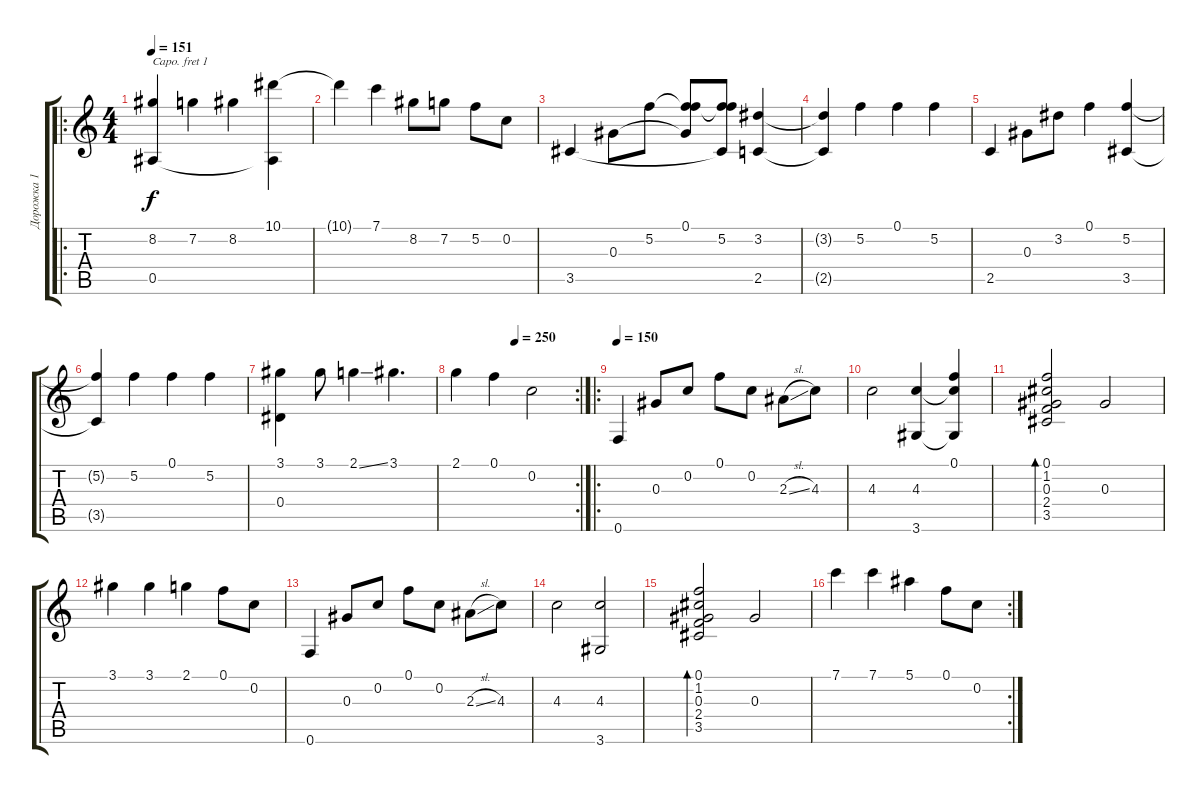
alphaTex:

\track ("Дорожка 1" "Дорожка 1") {instrument acousticguitarnylon}
\staff {score tabs}
\capo 1
\tuning (E4 B3 G3 D3 A2 E2) {hide}
\ro
\ts (4 4)
\tempo 151
\clef g2
\ks c
(8.2 0.5).4{dy f} 7.2.4 8.2.4 (10.1 0.5{t}).4 |
10.1{t}.4 7.1.4 8.2.8 7.2.8 5.2.8 0.2.8 |
3.5.4 0.3.8 5.2.8 (0.1 5.2{t} 0.3{t}).8 (0.1{t} 5.2 3.5{t}).8 (3.2 2.5).4 |
(3.2{t} 2.5{t}).4 5.2.4 0.1.4 5.2.4 |
2.5.4 0.3.8 3.2.8 0.1.4 (5.2 3.5).4 |
(5.2{t} 3.5{t}).4 5.2.4 0.1.4 5.2.4 |
(3.1 0.4).4 3.1.8 2.1{ss}.4 3.1.4{d} |
\rc 2
\tempo (250 0.5)
2.1.4 0.1.4 0.2.2 |
\ro
\tempo 150
0.6.4 0.3.8 0.2.8 0.1.8 0.2.8 2.3{sl}.8 4.3.8 |
4.3.2 (4.3 3.6).4 (0.1 4.3{t} 3.6{t}).4 |
(0.1 1.2 0.3 2.4 3.5).2{bd 480} 0.3.2 |
3.1.4 3.1.4 2.1.4 0.1.8 0.2.8 |
0.6.4 0.3.8 0.2.8 0.1.8 0.2.8 2.3{sl}.8 4.3.8 |
4.3.2 (4.3 3.6).2 |
(0.1 1.2 0.3 2.4 3.5).2{bd 480} 0.3.2 |
\rc 2
7.1.4 7.1.4 5.1.4 0.1.8 0.2.8
